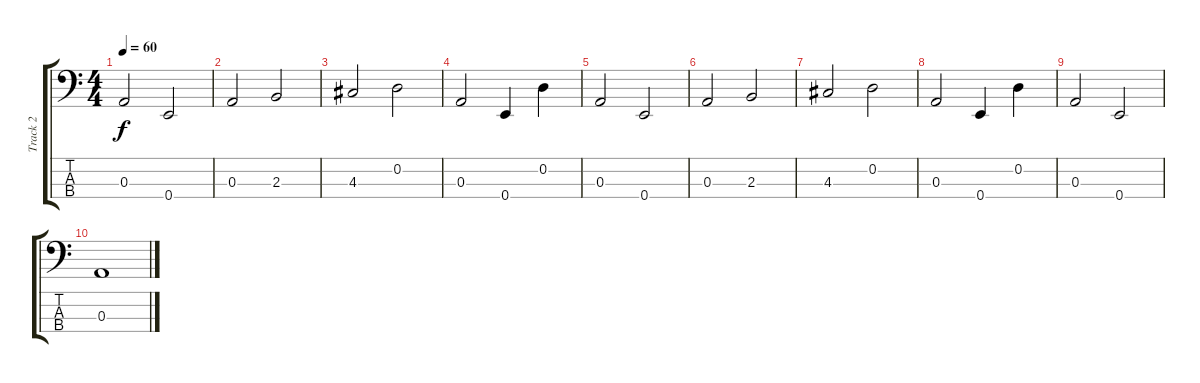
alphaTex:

\track ("Track 2" "Track 2") {instrument electricbassfinger}
\staff {score tabs}
\tuning (G2 D2 A1 E1) {hide}
\ts (4 4)
\tempo 60
\clef f4
\ks c
0.3.2{dy f} 0.4.2 |
0.3.2 2.3.2 |
4.3.2 0.2.2 |
0.3.2 0.4.4 0.2.4 |
0.3.2 0.4.2 |
0.3.2 2.3.2 |
4.3.2 0.2.2 |
0.3.2 0.4.4 0.2.4 |
0.3.2 0.4.2 |
0.3.1
